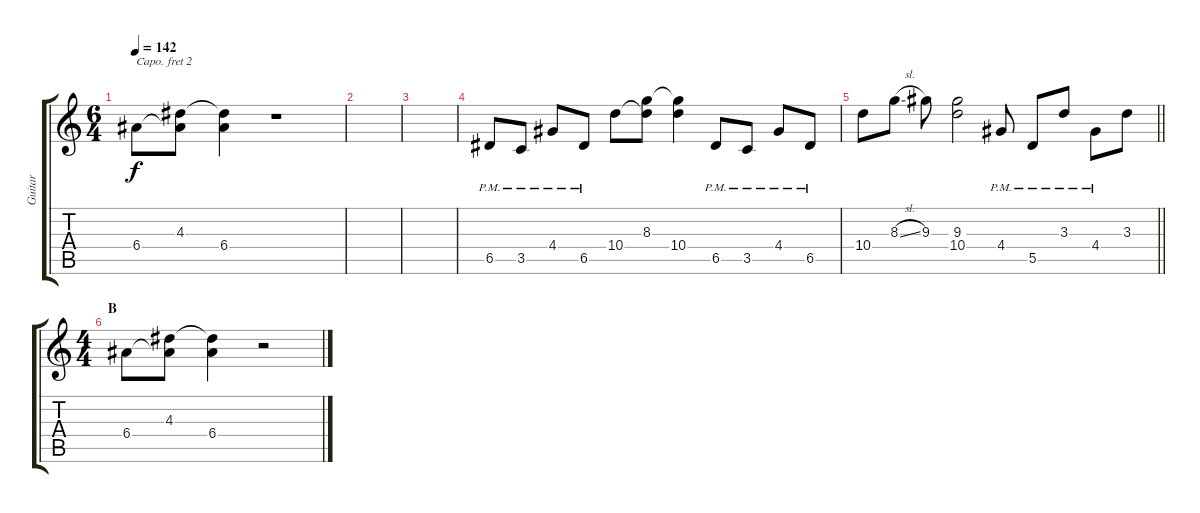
\track ("Guitar" "Guitar") {instrument distortionguitar}
\staff {score tabs}
\capo 2
\tuning (G4 E4 A3 D3 G2 C2) {hide}
\ts (6 4)
\tempo 142
\clef g2
\ks c
6.4.8{dy f} (4.3 6.4{t}).8 (4.3{t} 6.4).4 r.1 |
|
|
6.5{pm}.8 3.5{pm}.8 4.4{pm}.8 6.5{pm}.8 10.4.8 (8.3 10.4{t}).8 (8.3{t} 10.4).4 6.5{pm}.8 3.5{pm}.8 4.4{pm}.8 6.5{pm}.8 |
\barLineRight lightlight
10.4.8 8.3{sl}.8 9.3.8 (9.3 10.4).2 4.4{pm}.8 5.5{pm}.8 3.3{pm}.8 4.4{pm}.8 3.3.8 |
\ts (4 4)
\section ("" "B")
6.4.8 (4.3 6.4{t}).8 (4.3{t} 6.4).4 r.2
